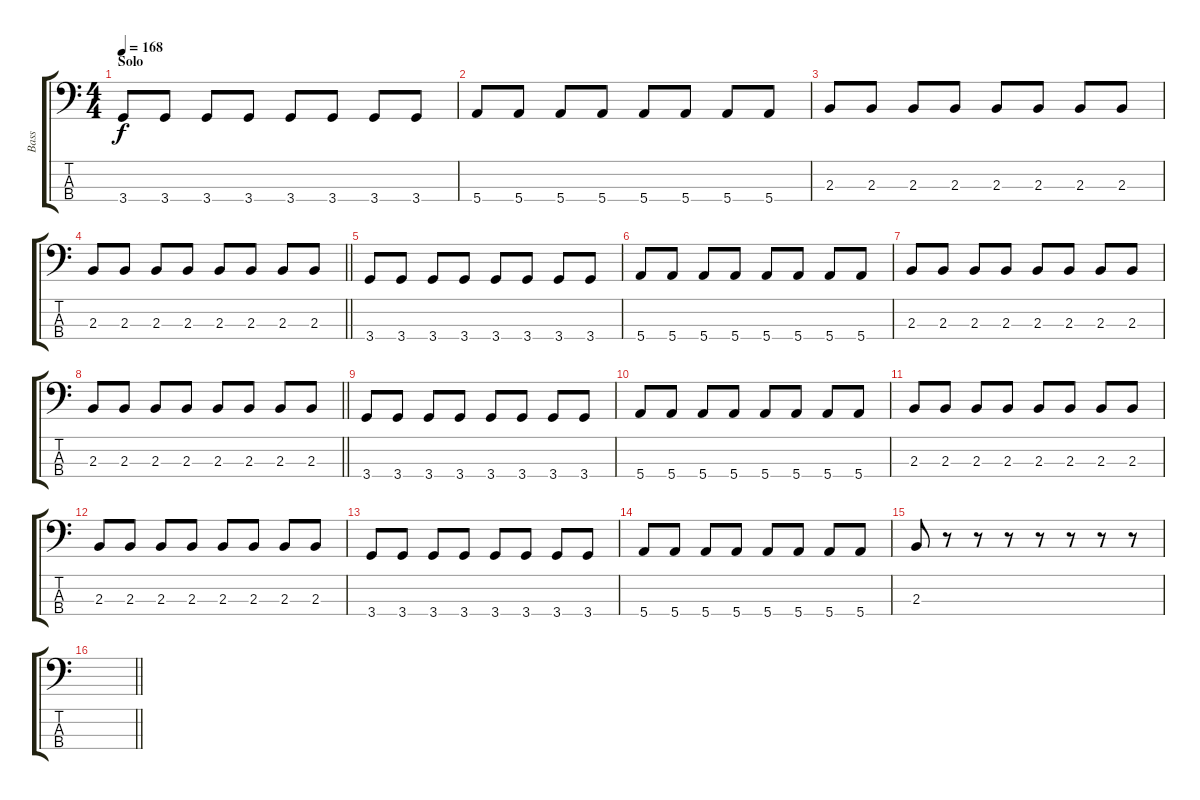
\track ("Bass" "Bass") {instrument electricbasspick}
\staff {score tabs}
\tuning (G2 D2 A1 E1) {hide}
\ts (4 4)
\section ("" "Solo")
\tempo 168
\clef f4
\ks c
3.4.8{dy f} 3.4.8 3.4.8 3.4.8 3.4.8 3.4.8 3.4.8 3.4.8 |
5.4.8 5.4.8 5.4.8 5.4.8 5.4.8 5.4.8 5.4.8 5.4.8 |
2.3.8 2.3.8 2.3.8 2.3.8 2.3.8 2.3.8 2.3.8 2.3.8 |
\barLineRight lightlight
2.3.8 2.3.8 2.3.8 2.3.8 2.3.8 2.3.8 2.3.8 2.3.8 |
3.4.8 3.4.8 3.4.8 3.4.8 3.4.8 3.4.8 3.4.8 3.4.8 |
5.4.8 5.4.8 5.4.8 5.4.8 5.4.8 5.4.8 5.4.8 5.4.8 |
2.3.8 2.3.8 2.3.8 2.3.8 2.3.8 2.3.8 2.3.8 2.3.8 |
\barLineRight lightlight
2.3.8 2.3.8 2.3.8 2.3.8 2.3.8 2.3.8 2.3.8 2.3.8 |
3.4.8 3.4.8 3.4.8 3.4.8 3.4.8 3.4.8 3.4.8 3.4.8 |
5.4.8 5.4.8 5.4.8 5.4.8 5.4.8 5.4.8 5.4.8 5.4.8 |
2.3.8 2.3.8 2.3.8 2.3.8 2.3.8 2.3.8 2.3.8 2.3.8 |
2.3.8 2.3.8 2.3.8 2.3.8 2.3.8 2.3.8 2.3.8 2.3.8 |
3.4.8 3.4.8 3.4.8 3.4.8 3.4.8 3.4.8 3.4.8 3.4.8 |
5.4.8 5.4.8 5.4.8 5.4.8 5.4.8 5.4.8 5.4.8 5.4.8 |
2.3.8 r.8 r.8 r.8 r.8 r.8 r.8 r.8 |
\barLineRight lightlight
